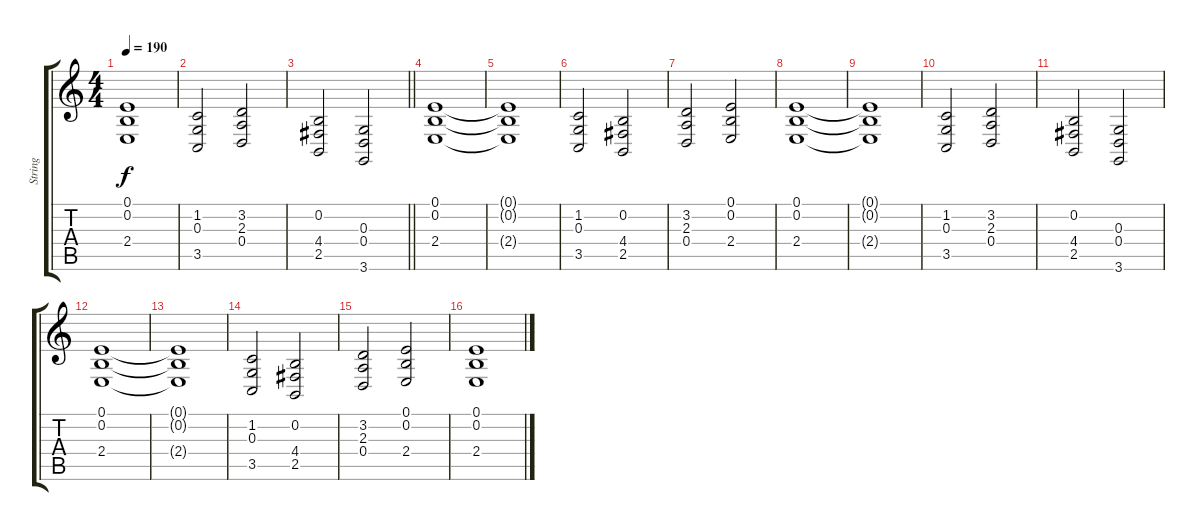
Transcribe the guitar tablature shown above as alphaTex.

\track ("String" "String") {instrument stringensemble1}
\staff {score tabs}
\tuning (E4 B3 G3 D3 A2 E2) {hide}
\ts (4 4)
\tempo 190
\clef g2
\ks c
(0.1{t} 0.2{t} 2.4{t}).1{dy f} |
(1.2 0.3 3.5).2 (3.2 2.3 0.4).2 |
\barLineRight lightlight
(0.2 4.4 2.5).2 (0.3 0.4 3.6).2 |
(0.1 0.2 2.4).1 |
(0.1{t} 0.2{t} 2.4{t}).1 |
(1.2 0.3 3.5).2 (0.2 4.4 2.5).2 |
(3.2 2.3 0.4).2 (0.1 0.2 2.4).2 |
(0.1 0.2 2.4).1 |
(0.1{t} 0.2{t} 2.4{t}).1 |
(1.2 0.3 3.5).2 (3.2 2.3 0.4).2 |
(0.2 4.4 2.5).2 (0.3 0.4 3.6).2 |
(0.1 0.2 2.4).1 |
(0.1{t} 0.2{t} 2.4{t}).1 |
(1.2 0.3 3.5).2 (0.2 4.4 2.5).2 |
(3.2 2.3 0.4).2 (0.1 0.2 2.4).2 |
(0.1 0.2 2.4).1
